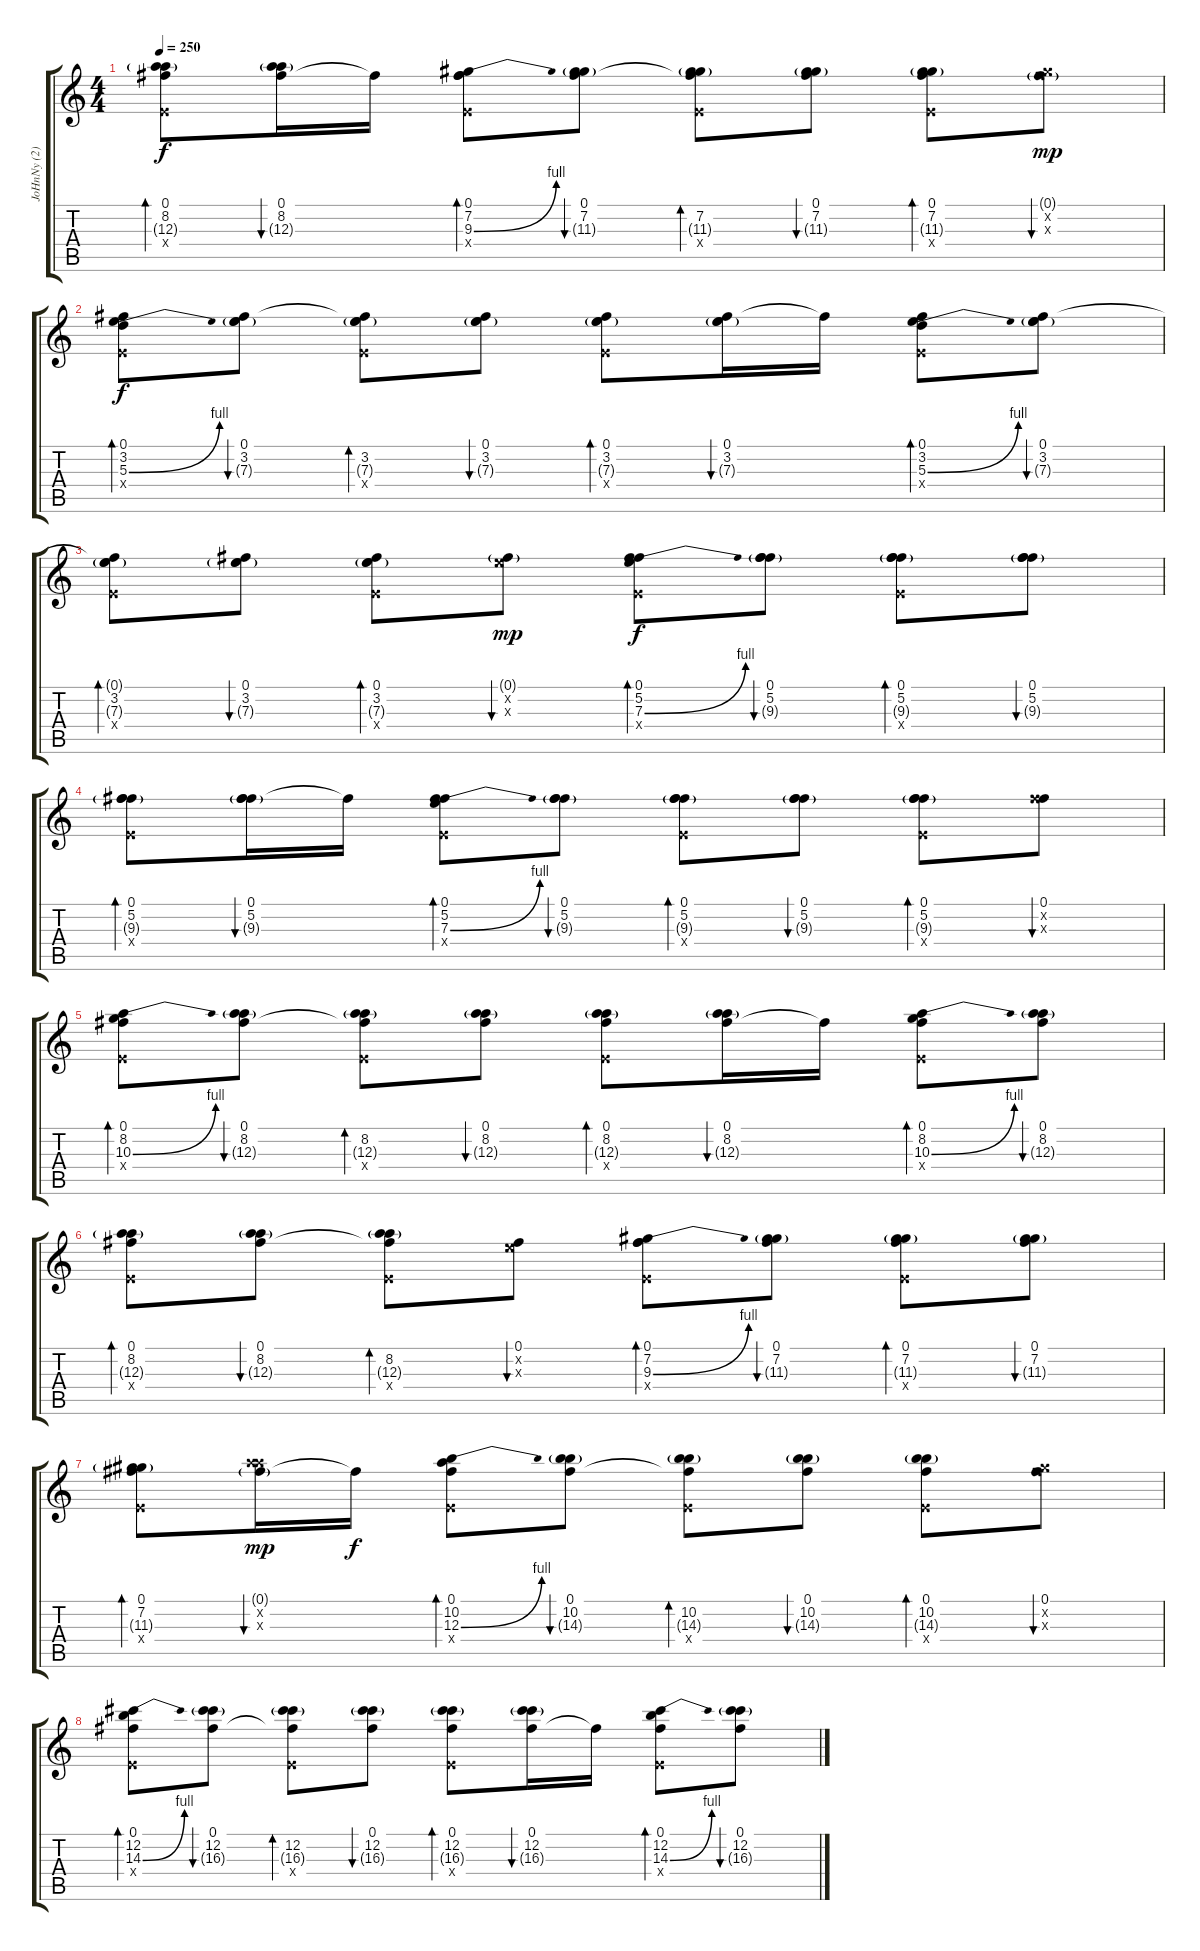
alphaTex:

\track ("JoHnNy (2)" "JoHnNy (2)") {instrument electricguitarclean}
\staff {score tabs}
\tuning (Gb4 Db4 A3 E3 B2 Gb2) {hide}
\ts (4 4)
\tempo 250
\clef g2
\ks c
(0.1 8.2 12.3{g} 0.4{x}).8{bd 30 dy f} (0.1 8.2 12.3{g}).16{bu 30} 0.1{t}.16 (0.1 7.2 9.3{be (bend 0 0 60 4)} 0.4{x}).8{bd 30} (0.1 7.2 11.3{g}).8{bu 30} (0.1{t} 7.2 11.3{g} 0.4{x}).8{bd 30} (0.1 7.2 11.3{g}).8{bu 30} (0.1 7.2 11.3{g} 0.4{x}).8{bd 30} (0.1{g} 7.2{x} 9.3{x}).8{bu 30 dy mp} |
(0.1 3.2 5.3{be (bend 0 0 60 4)} 0.4{x}).8{bd 30 dy f} (0.1 3.2 7.3{g}).8{bu 30} (0.1{t} 3.2 7.3{g} 0.4{x}).8{bd 30} (0.1 3.2 7.3{g}).8{bu 30} (0.1 3.2 7.3{g} 0.4{x}).8{bd 30} (0.1 3.2 7.3{g}).16{bu 30} 0.1{t}.16 (0.1 3.2 5.3{be (bend 0 0 60 4)} 0.4{x}).8{bd 30} (0.1 3.2 7.3{g}).8{bu 30} |
(0.1{t} 3.2 7.3{g} 0.4{x}).8{bd 30} (0.1 3.2 7.3{g}).8{bu 30} (0.1 3.2 7.3{g} 0.4{x}).8{bd 30} (0.1{g} 3.2{x} 7.3{x}).8{bu 30 dy mp} (0.1 5.2 7.3{be (bend 0 0 60 4)} 0.4{x}).8{bd 30 dy f} (0.1 5.2 9.3{g}).8{bu 30} (0.1 5.2 9.3{g} 0.4{x}).8{bd 30} (0.1 5.2 9.3{g}).8{bu 30} |
(0.1 5.2 9.3{g} 0.4{x}).8{bd 30} (0.1 5.2 9.3{g}).16{bu 30} 0.1{t}.16 (0.1 5.2 7.3{be (bend 0 0 60 4)} 0.4{x}).8{bd 30} (0.1 5.2 9.3{g}).8{bu 30} (0.1 5.2 9.3{g} 0.4{x}).8{bd 30} (0.1 5.2 9.3{g}).8{bu 30} (0.1 5.2 9.3{g} 0.4{x}).8{bd 30} (0.1 5.2{x} 9.3{x}).8{bu 30} |
(0.1 8.2 10.3{be (bend 0 0 60 4)} 0.4{x}).8{bd 30} (0.1 8.2 12.3{g}).8{bu 30} (0.1{t} 8.2 12.3{g} 0.4{x}).8{bd 30} (0.1 8.2 12.3{g}).8{bu 30} (0.1 8.2 12.3{g} 0.4{x}).8{bd 30} (0.1 8.2 12.3{g}).16{bu 30} 0.1{t}.16 (0.1 8.2 10.3{be (bend 0 0 60 4)} 0.4{x}).8{bd 30} (0.1 8.2 12.3{g}).8{bu 30} |
(0.1 8.2 12.3{g} 0.4{x}).8{bd 30} (0.1 8.2 12.3{g}).8{bu 30} (0.1{t} 8.2 12.3{g} 0.4{x}).8{bd 30} (0.1 3.2{x} 7.3{x}).8{bu 30} (0.1 7.2 9.3{be (bend 0 0 60 4)} 0.4{x}).8{bd 30} (0.1 7.2 11.3{g}).8{bu 30} (0.1 7.2 11.3{g} 0.4{x}).8{bd 30} (0.1 7.2 11.3{g}).8{bu 30} |
(0.1 7.2 11.3{g} 0.4{x}).8{bd 30} (0.1{g} 8.2{x} 12.3{x}).16{bu 30 dy mp} 0.1{t}.16{dy f} (0.1 10.2 12.3{be (bend 0 0 60 4)} 0.4{x}).8{bd 30} (0.1 10.2 14.3{g}).8{bu 30} (0.1{t} 10.2 14.3{g} 0.4{x}).8{bd 30} (0.1 10.2 14.3{g}).8{bu 30} (0.1 10.2 14.3{g} 0.4{x}).8{bd 30} (0.1 7.2{x} 9.3{x}).8{bu 30} |
(0.1 12.2 14.3{be (bend 0 0 60 4)} 0.4{x}).8{bd 30} (0.1 12.2 16.3{g}).8{bu 30} (0.1{t} 12.2 16.3{g} 0.4{x}).8{bd 30} (0.1 12.2 16.3{g}).8{bu 30} (0.1 12.2 16.3{g} 0.4{x}).8{bd 30} (0.1 12.2 16.3{g}).16{bu 30} 0.1{t}.16 (0.1 12.2 14.3{be (bend 0 0 60 4)} 0.4{x}).8{bd 30} (0.1 12.2 16.3{g}).8{bu 30}
